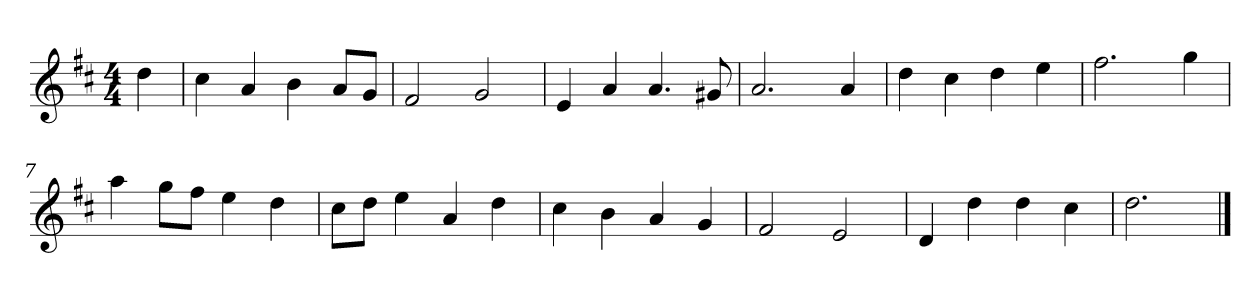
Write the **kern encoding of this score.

**kern
*part1
*staff1
*k[f#c#]
*M4/4
*MM120
=
4dd
=1
4cc#
4a
4b
8aL
8gJ
=2
2f#
2g
=3
4e
4a
4.a
8g#X
=4
2.a
4a
=5
4dd
4cc#
4dd
4ee
=6
2.ff#
4gg
=7
4aa
8ggL
8ff#J
4ee
4dd
=8
8cc#L
8ddJ
4ee
4a
4dd
=9
4cc#
4b
4a
4g
=10
2f#
2e
=11
4d
4dd
4dd
4cc#
=12
2.dd
==
*-
